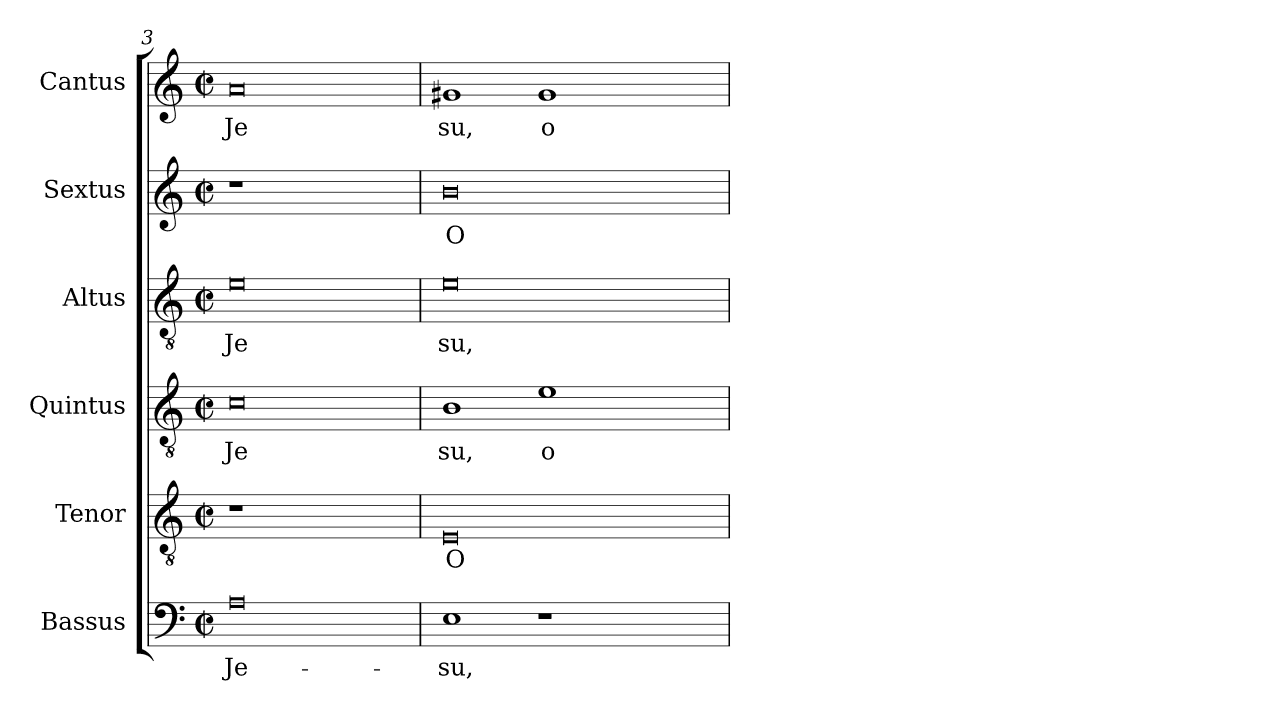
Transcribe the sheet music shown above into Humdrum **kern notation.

**kern	**text	**kern	**text	**kern	**text	**kern	**text	**kern	**text	**kern	**text
*part6	*part6	*part5	*part5	*part4	*part4	*part3	*part3	*part2	*part2	*part1	*part1
*staff6	*staff6	*staff5	*staff5	*staff4	*staff4	*staff3	*staff3	*staff2	*staff2	*staff1	*staff1
*I"Bassus	*	*I"Tenor	*	*I"Quintus	*	*I"Altus	*	*I"Sextus	*	*I"Cantus	*
*clefF4	*	*clefGv2	*	*clefGv2	*	*clefGv2	*	*clefG2	*	*clefG2	*
*M2/2	*	*M2/2	*	*M2/2	*	*M2/2	*	*M2/2	*	*M2/2	*
*met(c|)	*	*met(c|)	*	*met(c|)	*	*met(c|)	*	*met(c|)	*	*met(c|)	*
=3	=3	=3	=3	=3	=3	=3	=3	=3	=3	=3	=3
!	!LO:LY:b:cj	!	!	!	!LO:LY:b:cj	!	!LO:LY:b:cj	!	!	!	!LO:LY:b:cj
0A	Je-	1r	.	0c	Je	0e	Je	1r	.	0a	Je
.	.	1ryy	.	.	.	.	.	1ryy	.	.	.
=4	=4	=4	=4	=4	=4	=4	=4	=4	=4	=4	=4
!	!LO:LY:b:cj	!	!LO:LY:b:cj	!	!LO:LY:b:cj	!	!LO:LY:b:cj	!	!LO:LY:b:cj	!	!LO:LY:b:cj
1E	-su,	0E	O	1B	su,	0e	su,	0b	O	1g#X	su,
!LO:N:vis=1	!	!	!	!	!LO:LY:b:cj	!	!	!	!	!	!LO:LY:b:cj
0r	.	.	.	1e	o	.	.	.	.	1g#	o
.	.	1ryy	.	1ryy	.	1ryy	.	1ryy	.	1ryy	.
=	=	=	=	=	=	=	=	=	=	=	=
*-	*-	*-	*-	*-	*-	*-	*-	*-	*-	*-	*-
